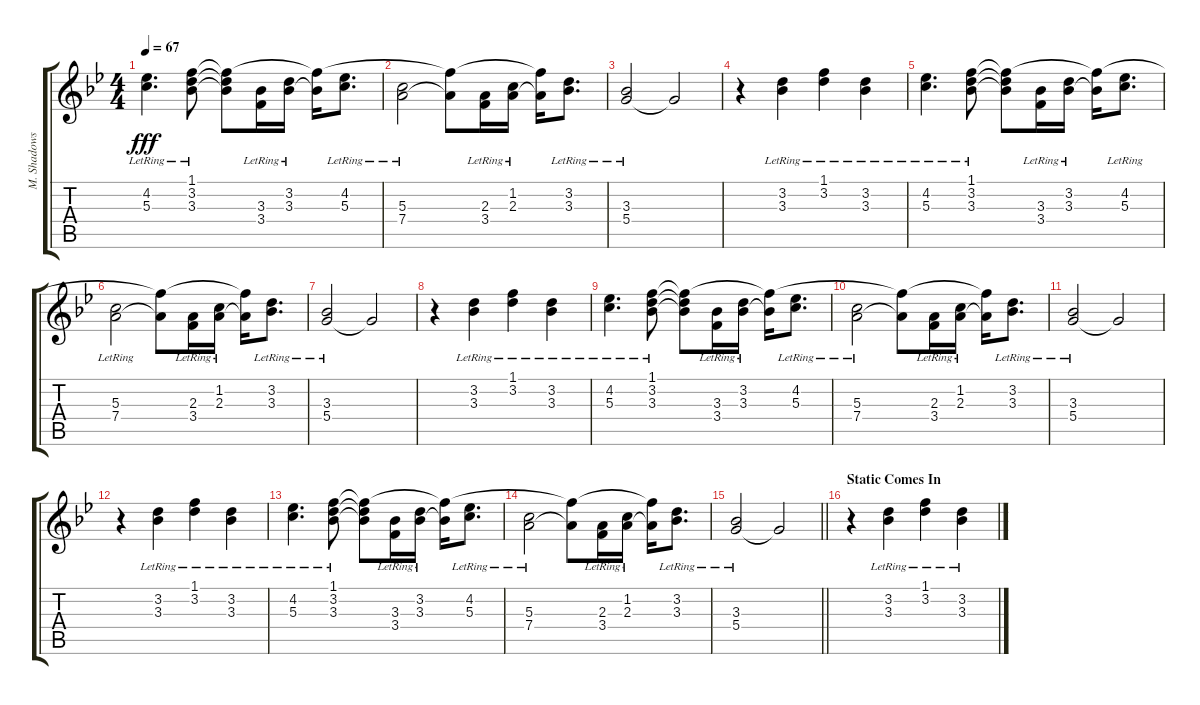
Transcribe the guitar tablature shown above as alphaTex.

\track ("M. Shadows" "M. Shadows") {instrument distortionguitar}
\staff {score tabs}
\tuning (E4 B3 G3 D3 A2 E2) {hide}
\ts (4 4)
\tempo 67
\clef g2
\ks bb
(4.2{lr} 5.3{lr}).4{d dy fff} (1.1{lr} 3.2{lr} 3.3{lr}).8 (1.1{t} 3.2{t} 3.3{t}).8 (3.3{lr} 3.4{lr}).16 (3.2{lr} 3.3{lr}).16 (1.1{t} 3.3{t}).16 (4.2{lr} 5.3{lr}).8{d} |
(5.3{lr} 7.4{lr}).2 (1.1{t} 7.4{t}).8 (2.3{lr} 3.4{lr}).16 (1.2{lr} 2.3{lr}).16 (1.1{t} 2.3{t}).16 (3.2{lr} 3.3{lr}).8{d} |
(3.3{lr} 5.4{lr}).2 5.4{t}.2 |
r.4 (3.2{lr} 3.3{lr}).4 (1.1{lr} 3.2{lr}).4 (3.2{lr} 3.3{lr}).4 |
(4.2{lr} 5.3{lr}).4{d} (1.1{lr} 3.2{lr} 3.3{lr}).8 (1.1{t} 3.2{t} 3.3{t}).8 (3.3{lr} 3.4{lr}).16 (3.2{lr} 3.3{lr}).16 (1.1{t} 3.3{t}).16 (4.2{lr} 5.3{lr}).8{d} |
(5.3{lr} 7.4{lr}).2 (1.1{t} 7.4{t}).8 (2.3{lr} 3.4{lr}).16 (1.2{lr} 2.3{lr}).16 (1.1{t} 2.3{t}).16 (3.2{lr} 3.3{lr}).8{d} |
(3.3{lr} 5.4{lr}).2 5.4{t}.2 |
r.4 (3.2{lr} 3.3{lr}).4 (1.1{lr} 3.2{lr}).4 (3.2{lr} 3.3{lr}).4 |
(4.2{lr} 5.3{lr}).4{d} (1.1{lr} 3.2{lr} 3.3{lr}).8 (1.1{t} 3.2{t} 3.3{t}).8 (3.3{lr} 3.4{lr}).16 (3.2{lr} 3.3{lr}).16 (1.1{t} 3.3{t}).16 (4.2{lr} 5.3{lr}).8{d} |
(5.3{lr} 7.4{lr}).2 (1.1{t} 7.4{t}).8 (2.3{lr} 3.4{lr}).16 (1.2{lr} 2.3{lr}).16 (1.1{t} 2.3{t}).16 (3.2{lr} 3.3{lr}).8{d} |
(3.3{lr} 5.4{lr}).2 5.4{t}.2 |
r.4 (3.2{lr} 3.3{lr}).4 (1.1{lr} 3.2{lr}).4 (3.2{lr} 3.3{lr}).4 |
(4.2{lr} 5.3{lr}).4{d} (1.1{lr} 3.2{lr} 3.3{lr}).8 (1.1{t} 3.2{t} 3.3{t}).8 (3.3{lr} 3.4{lr}).16 (3.2{lr} 3.3{lr}).16 (1.1{t} 3.3{t}).16 (4.2{lr} 5.3{lr}).8{d} |
(5.3{lr} 7.4{lr}).2 (1.1{t} 7.4{t}).8 (2.3{lr} 3.4{lr}).16 (1.2{lr} 2.3{lr}).16 (1.1{t} 2.3{t}).16 (3.2{lr} 3.3{lr}).8{d} |
\barLineRight lightlight
(3.3{lr} 5.4{lr}).2 5.4{t}.2 |
\section ("" "Static Comes In")
r.4 (3.2{lr} 3.3{lr}).4 (1.1{lr} 3.2{lr}).4 (3.2{lr} 3.3{lr}).4
